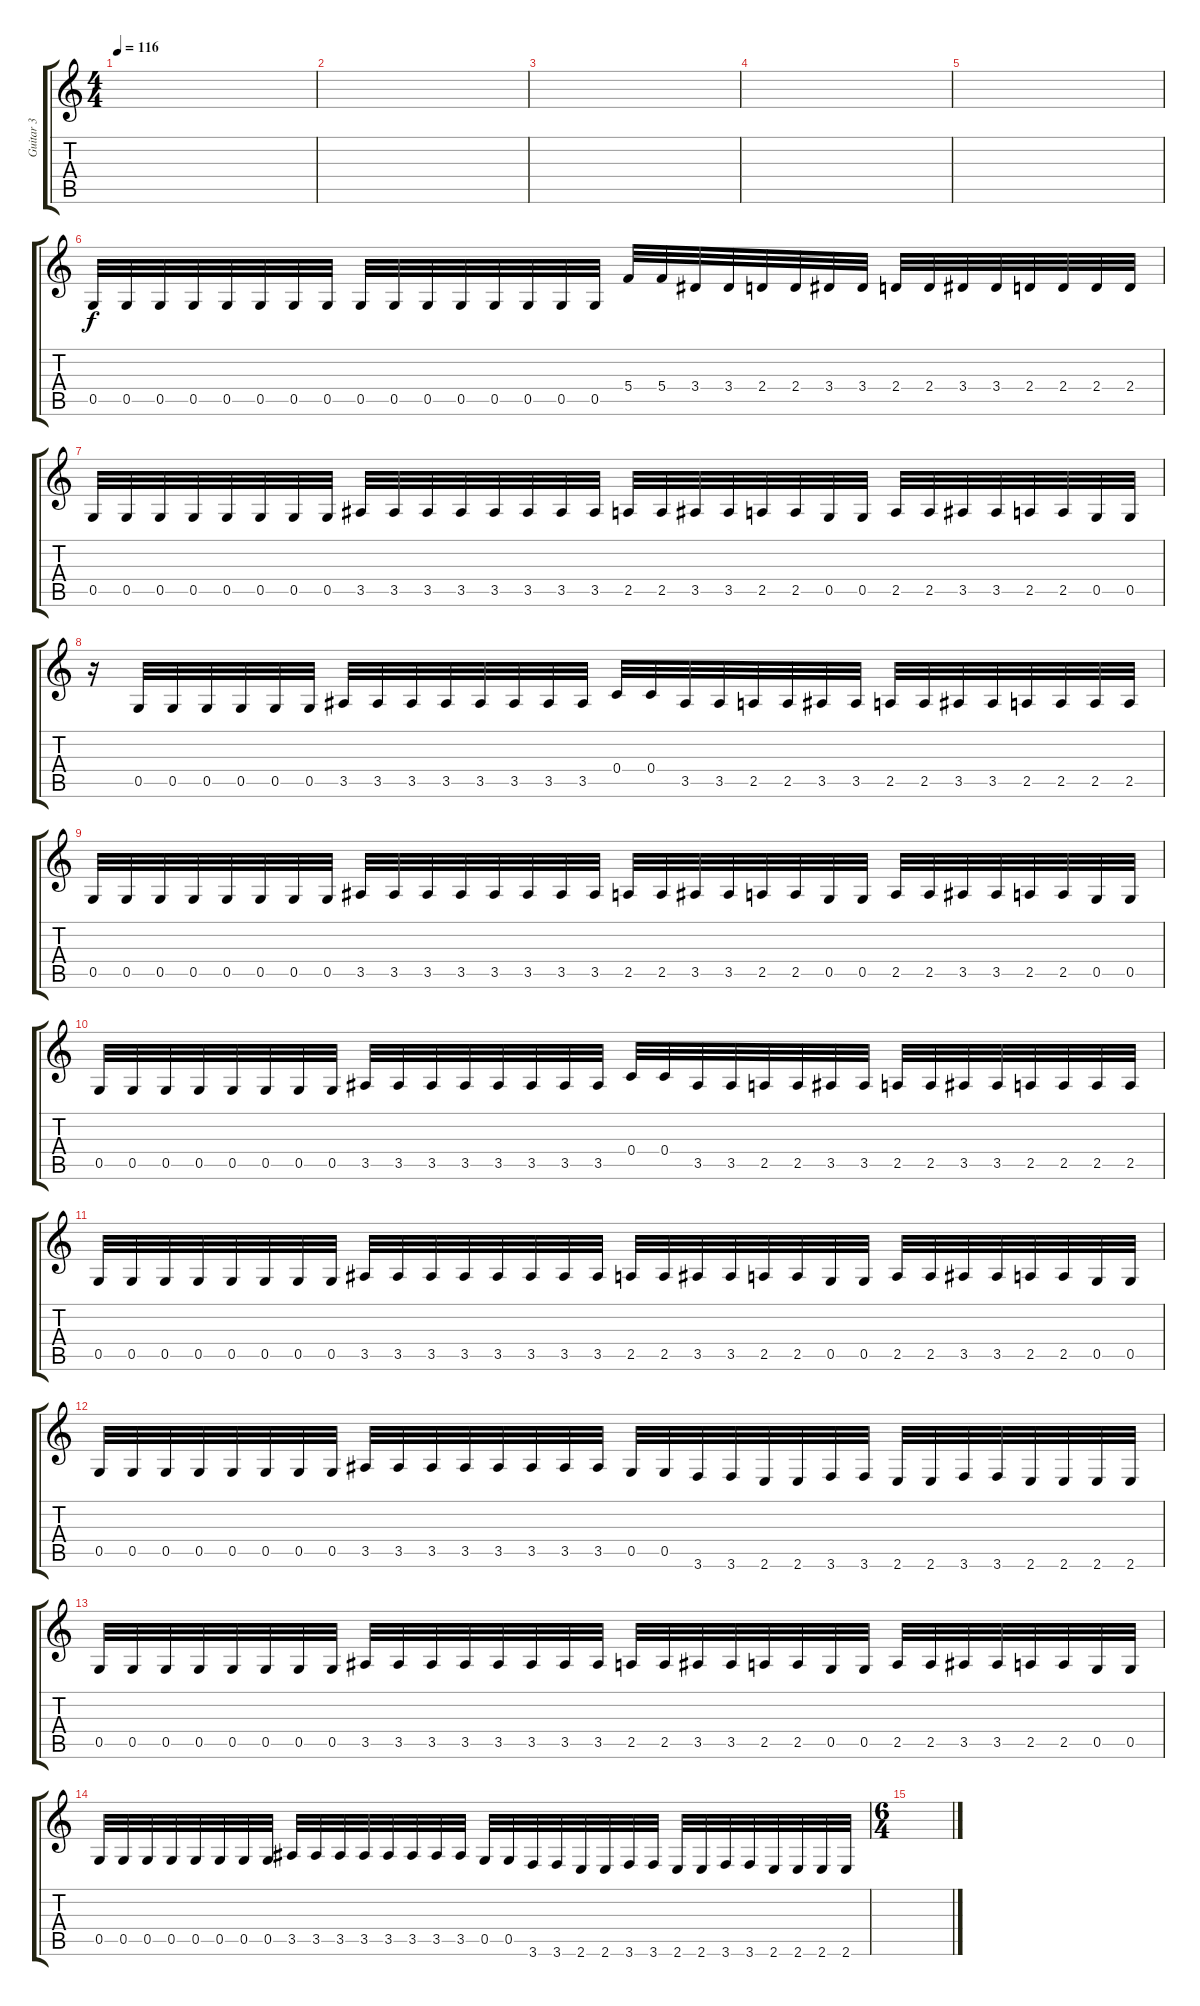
\track ("Guitar 3" "Guitar 3") {instrument distortionguitar}
\staff {score tabs}
\tuning (D4 A3 F3 C3 G2 D2) {hide}
\ts (4 4)
\tempo 116
\clef g2
\ks c
|
|
|
|
|
0.5.32 0.5.32 0.5.32 0.5.32 0.5.32 0.5.32 0.5.32 0.5.32 0.5.32 0.5.32 0.5.32 0.5.32 0.5.32 0.5.32 0.5.32 0.5.32 5.4.32 5.4.32 3.4.32 3.4.32 2.4.32 2.4.32 3.4.32 3.4.32 2.4.32 2.4.32 3.4.32 3.4.32 2.4.32 2.4.32 2.4.32 2.4.32 |
0.5.32 0.5.32 0.5.32 0.5.32 0.5.32 0.5.32 0.5.32 0.5.32 3.5.32 3.5.32 3.5.32 3.5.32 3.5.32 3.5.32 3.5.32 3.5.32 2.5.32 2.5.32 3.5.32 3.5.32 2.5.32 2.5.32 0.5.32 0.5.32 2.5.32 2.5.32 3.5.32 3.5.32 2.5.32 2.5.32 0.5.32 0.5.32 |
r.16 0.5.32 0.5.32 0.5.32 0.5.32 0.5.32 0.5.32 3.5.32 3.5.32 3.5.32 3.5.32 3.5.32 3.5.32 3.5.32 3.5.32 0.4.32 0.4.32 3.5.32 3.5.32 2.5.32 2.5.32 3.5.32 3.5.32 2.5.32 2.5.32 3.5.32 3.5.32 2.5.32 2.5.32 2.5.32 2.5.32 |
0.5.32 0.5.32 0.5.32 0.5.32 0.5.32 0.5.32 0.5.32 0.5.32 3.5.32 3.5.32 3.5.32 3.5.32 3.5.32 3.5.32 3.5.32 3.5.32 2.5.32 2.5.32 3.5.32 3.5.32 2.5.32 2.5.32 0.5.32 0.5.32 2.5.32 2.5.32 3.5.32 3.5.32 2.5.32 2.5.32 0.5.32 0.5.32 |
0.5.32 0.5.32 0.5.32 0.5.32 0.5.32 0.5.32 0.5.32 0.5.32 3.5.32 3.5.32 3.5.32 3.5.32 3.5.32 3.5.32 3.5.32 3.5.32 0.4.32 0.4.32 3.5.32 3.5.32 2.5.32 2.5.32 3.5.32 3.5.32 2.5.32 2.5.32 3.5.32 3.5.32 2.5.32 2.5.32 2.5.32 2.5.32 |
0.5.32 0.5.32 0.5.32 0.5.32 0.5.32 0.5.32 0.5.32 0.5.32 3.5.32 3.5.32 3.5.32 3.5.32 3.5.32 3.5.32 3.5.32 3.5.32 2.5.32 2.5.32 3.5.32 3.5.32 2.5.32 2.5.32 0.5.32 0.5.32 2.5.32 2.5.32 3.5.32 3.5.32 2.5.32 2.5.32 0.5.32 0.5.32 |
0.5.32 0.5.32 0.5.32 0.5.32 0.5.32 0.5.32 0.5.32 0.5.32 3.5.32 3.5.32 3.5.32 3.5.32 3.5.32 3.5.32 3.5.32 3.5.32 0.5.32 0.5.32 3.6.32 3.6.32 2.6.32 2.6.32 3.6.32 3.6.32 2.6.32 2.6.32 3.6.32 3.6.32 2.6.32 2.6.32 2.6.32 2.6.32 |
0.5.32 0.5.32 0.5.32 0.5.32 0.5.32 0.5.32 0.5.32 0.5.32 3.5.32 3.5.32 3.5.32 3.5.32 3.5.32 3.5.32 3.5.32 3.5.32 2.5.32 2.5.32 3.5.32 3.5.32 2.5.32 2.5.32 0.5.32 0.5.32 2.5.32 2.5.32 3.5.32 3.5.32 2.5.32 2.5.32 0.5.32 0.5.32 |
0.5.32 0.5.32 0.5.32 0.5.32 0.5.32 0.5.32 0.5.32 0.5.32 3.5.32 3.5.32 3.5.32 3.5.32 3.5.32 3.5.32 3.5.32 3.5.32 0.5.32 0.5.32 3.6.32 3.6.32 2.6.32 2.6.32 3.6.32 3.6.32 2.6.32 2.6.32 3.6.32 3.6.32 2.6.32 2.6.32 2.6.32 2.6.32 |
\ts (6 4)
